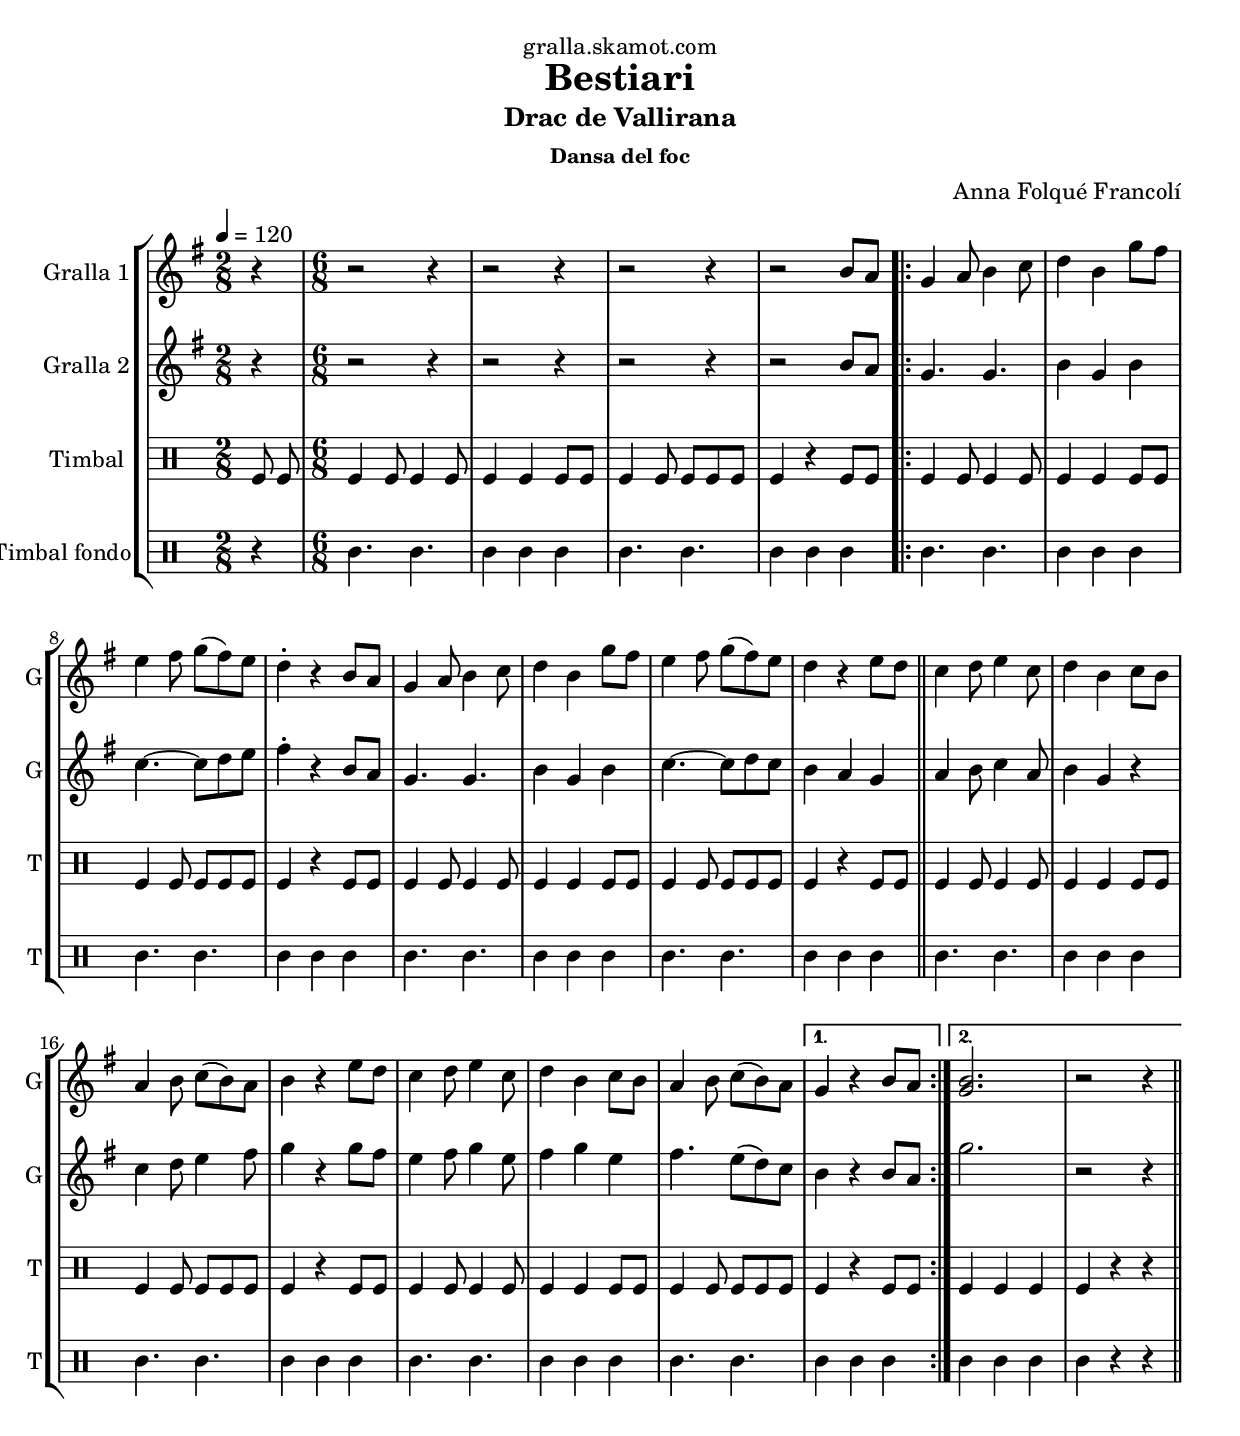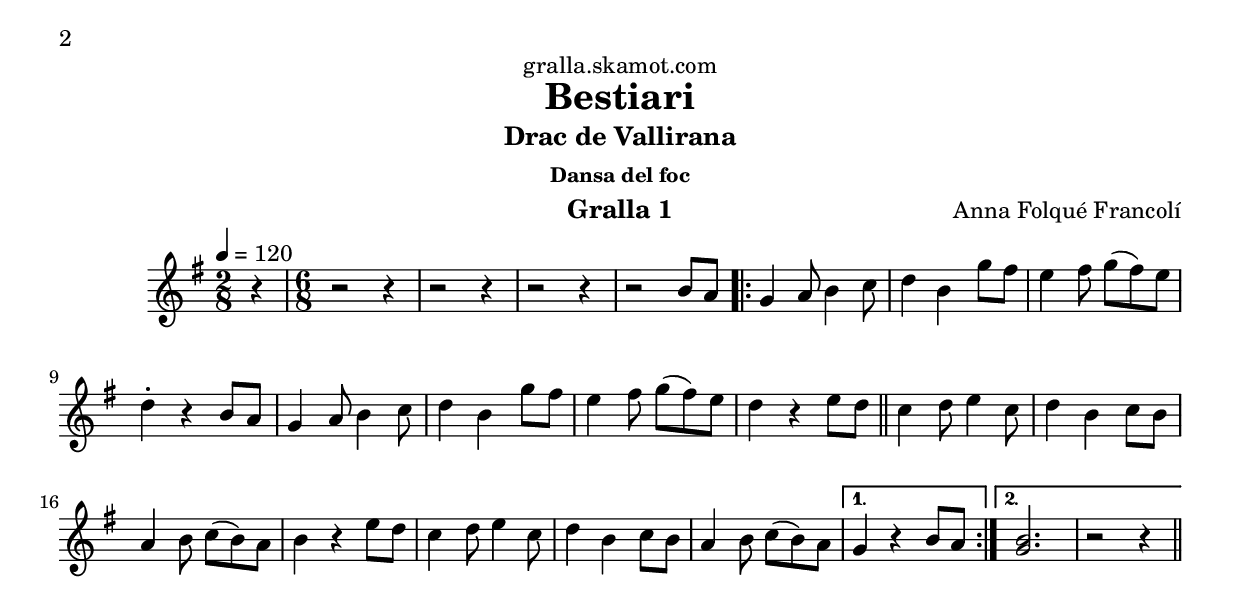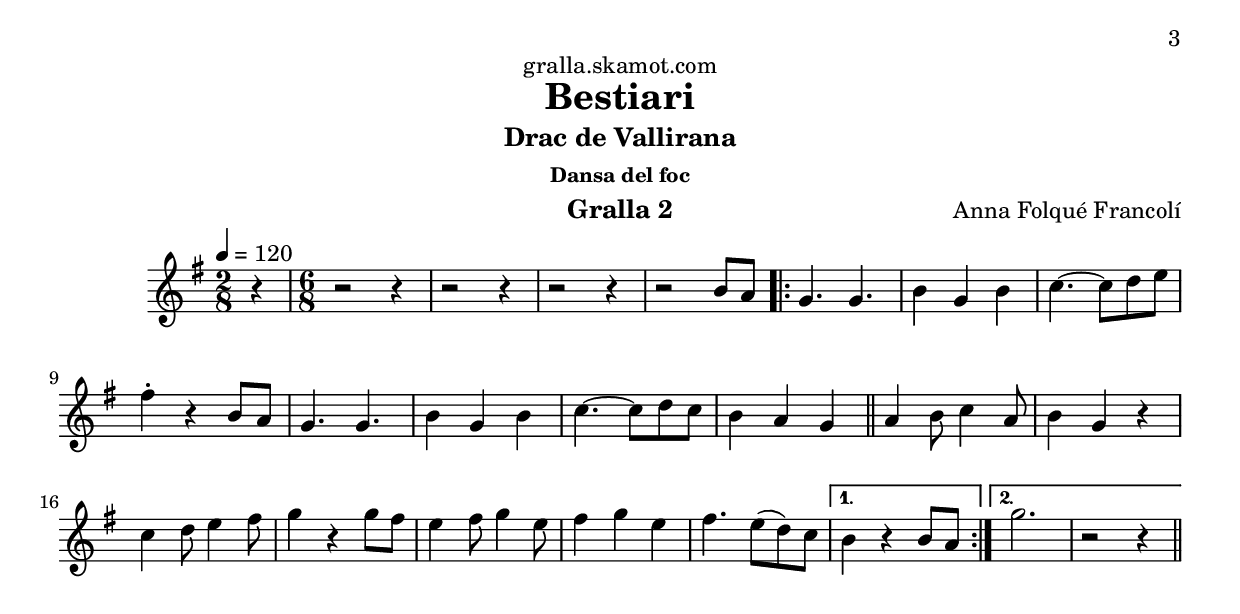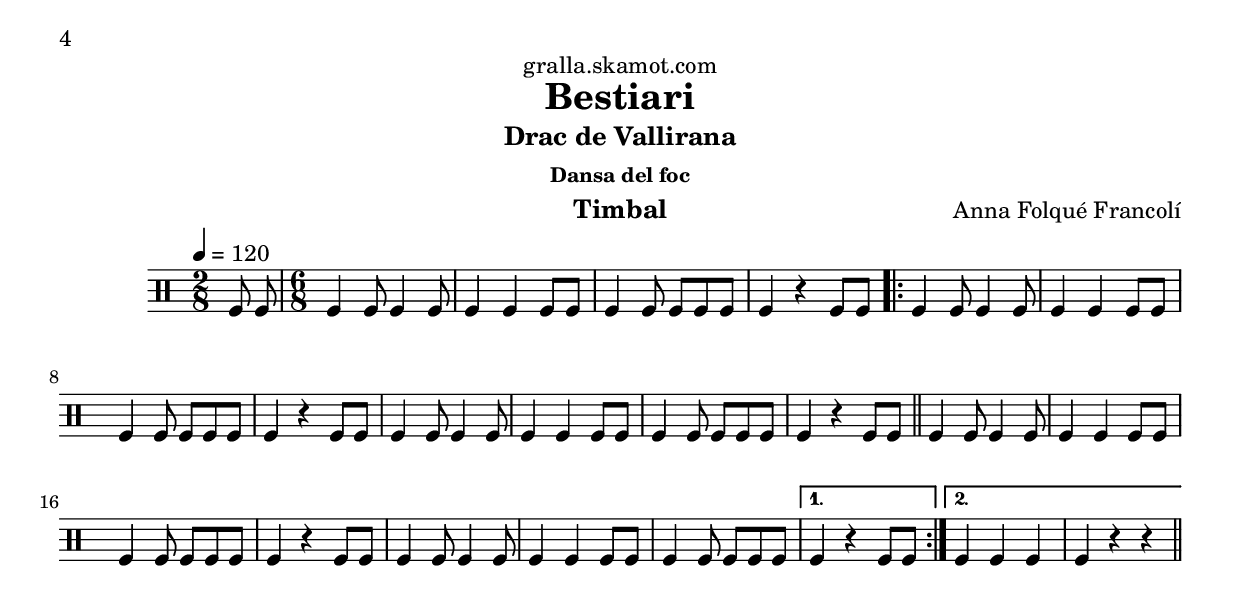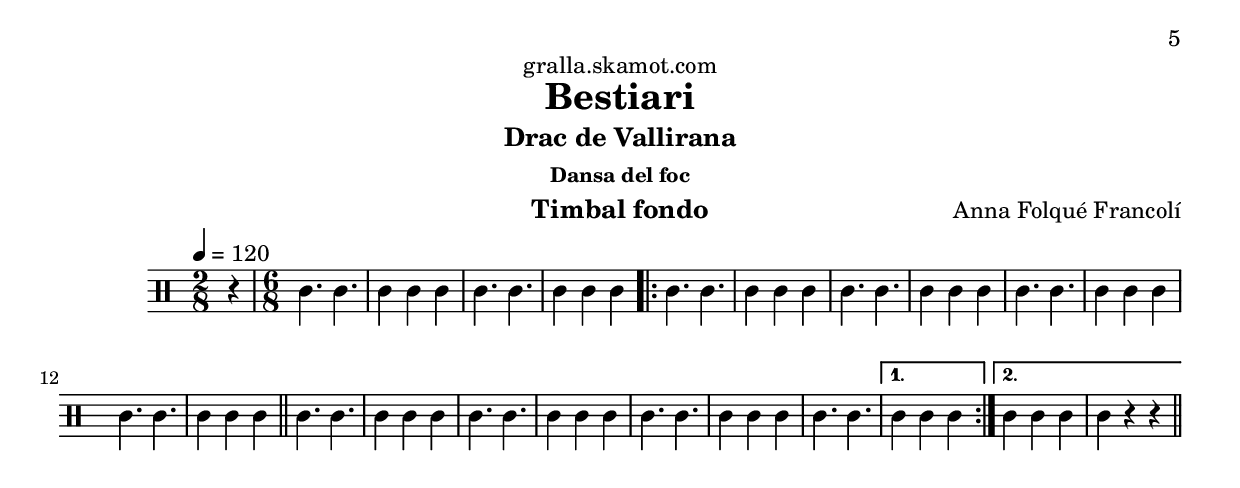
\version "2.16.2"

\header {
  dedication="gralla.skamot.com"
  title="Bestiari"
  subtitle="Drac de Vallirana"
  subsubtitle="Dansa del foc"
  poet=""
  meter=""
  piece=""
  composer="Anna Folqué Francolí"
  arranger=""
  opus=""
  instrument=""
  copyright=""
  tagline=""
}

liniaroAa =
\relative b'
{
  \tempo 4=120
  \clef treble
  \key g \major
  \time 2/8
  r4  |
  \time 6/8   r2 r4  |
  r2 r4  |
  r2 r4  |
  %05
  r2 b8 a  |
  \repeat volta 2 { g4 a8 b4 c8  |
  d4 b g'8 fis  |
  e4 fis8 g ( fis ) e  |
  d4-. r b8 a  |
  %10
  g4 a8 b4 c8  |
  d4 b g'8 fis  |
  e4 fis8 g ( fis ) e  |
  d4 r e8 d  \bar "||"
  c4 d8 e4 c8  |
  %15
  d4 b c8 b  |
  a4 b8 c ( b ) a  |
  b4 r e8 d  |
  c4 d8 e4 c8  |
  d4 b c8 b  |
  %20
  a4 b8 c ( b ) a }
  \alternative { { g4 r b8 a }
  { <g b>2.  |
  r2 r4 } } \bar "||"
}

liniaroAb =
\relative b'
{
  \tempo 4=120
  \clef treble
  \key g \major
  \time 2/8
  r4  |
  \time 6/8   r2 r4  |
  r2 r4  |
  r2 r4  |
  %05
  r2 b8 a  |
  \repeat volta 2 { g4. g  |
  b4 g b  |
  c4. ~ c8 d e  |
  fis4-. r b,8 a  |
  %10
  g4. g  |
  b4 g b  |
  c4. ~ c8 d c  |
  b4 a g  \bar "||"
  a4 b8 c4 a8  |
  %15
  b4 g r  |
  c4 d8 e4 fis8  |
  g4 r g8 fis  |
  e4 fis8 g4 e8  |
  fis4 g e  |
  %20
  fis4. e8 ( d ) c }
  \alternative { { b4 r b8 a }
  { g'2.  |
  r2 r4 } } \bar "||"
}

liniaroAc =
\drummode
{
  \tempo 4=120
  \time 2/8
  tomfl8 tomfl  |
  \time 6/8   tomfl4 tomfl8 tomfl4 tomfl8  |
  tomfl4 tomfl tomfl8 tomfl  |
  tomfl4 tomfl8 tomfl tomfl tomfl  |
  %05
  tomfl4 r tomfl8 tomfl  |
  \repeat volta 2 { tomfl4 tomfl8 tomfl4 tomfl8  |
  tomfl4 tomfl tomfl8 tomfl  |
  tomfl4 tomfl8 tomfl tomfl tomfl  |
  tomfl4 r tomfl8 tomfl  |
  %10
  tomfl4 tomfl8 tomfl4 tomfl8  |
  tomfl4 tomfl tomfl8 tomfl  |
  tomfl4 tomfl8 tomfl tomfl tomfl  |
  tomfl4 r tomfl8 tomfl  \bar "||"
  tomfl4 tomfl8 tomfl4 tomfl8  |
  %15
  tomfl4 tomfl tomfl8 tomfl  |
  tomfl4 tomfl8 tomfl tomfl tomfl  |
  tomfl4 r tomfl8 tomfl  |
  tomfl4 tomfl8 tomfl4 tomfl8  |
  tomfl4 tomfl tomfl8 tomfl  |
  %20
  tomfl4 tomfl8 tomfl tomfl tomfl }
  \alternative { { tomfl4 r tomfl8 tomfl }
  { tomfl4 tomfl tomfl  |
  tomfl4 r r } } \bar "||"
}

liniaroAd =
\drummode
{
  \tempo 4=120
  \time 2/8
  r4  |
  \time 6/8   tomml4. tomml  |
  tomml4 tomml tomml  |
  tomml4. tomml  |
  %05
  tomml4 tomml tomml  |
  \repeat volta 2 { tomml4. tomml  |
  tomml4 tomml tomml  |
  tomml4. tomml  |
  tomml4 tomml tomml  |
  %10
  tomml4. tomml  |
  tomml4 tomml tomml  |
  tomml4. tomml  |
  tomml4 tomml tomml  \bar "||"
  tomml4. tomml  |
  %15
  tomml4 tomml tomml  |
  tomml4. tomml  |
  tomml4 tomml tomml  |
  tomml4. tomml  |
  tomml4 tomml tomml  |
  %20
  tomml4. tomml }
  \alternative { { tomml4 tomml tomml }
  { tomml4 tomml tomml  |
  tomml4 r r } } \bar "||"
}

\bookpart {
  \score {
    \new StaffGroup {
      \override Score.RehearsalMark #'self-alignment-X = #LEFT
      <<
        \new Staff \with {instrumentName = #"Gralla 1" shortInstrumentName = #"G"} \liniaroAa
        \new Staff \with {instrumentName = #"Gralla 2" shortInstrumentName = #"G"} \liniaroAb
        \new DrumStaff \with {instrumentName = #"Timbal" shortInstrumentName = #"T"} \liniaroAc
        \new DrumStaff \with {instrumentName = #"Timbal fondo" shortInstrumentName = #"T"} \liniaroAd
      >>
    }
    \layout {}
  }
  \score { \unfoldRepeats
    \new StaffGroup {
      \override Score.RehearsalMark #'self-alignment-X = #LEFT
      <<
        \new Staff \with {instrumentName = #"Gralla 1" shortInstrumentName = #"G"} \liniaroAa
        \new Staff \with {instrumentName = #"Gralla 2" shortInstrumentName = #"G"} \liniaroAb
        \new DrumStaff \with {instrumentName = #"Timbal" shortInstrumentName = #"T"} \liniaroAc
        \new DrumStaff \with {instrumentName = #"Timbal fondo" shortInstrumentName = #"T"} \liniaroAd
      >>
    }
    \midi {
      \set Staff.midiInstrument = "oboe"
      \set DrumStaff.midiInstrument = "drums"
    }
  }
}

\bookpart {
  \header {instrument="Gralla 1"}
  \score {
    \new StaffGroup {
      \override Score.RehearsalMark #'self-alignment-X = #LEFT
      <<
        \new Staff \liniaroAa
      >>
    }
    \layout {}
  }
  \score { \unfoldRepeats
    \new StaffGroup {
      \override Score.RehearsalMark #'self-alignment-X = #LEFT
      <<
        \new Staff \liniaroAa
      >>
    }
    \midi {
      \set Staff.midiInstrument = "oboe"
      \set DrumStaff.midiInstrument = "drums"
    }
  }
}

\bookpart {
  \header {instrument="Gralla 2"}
  \score {
    \new StaffGroup {
      \override Score.RehearsalMark #'self-alignment-X = #LEFT
      <<
        \new Staff \liniaroAb
      >>
    }
    \layout {}
  }
  \score { \unfoldRepeats
    \new StaffGroup {
      \override Score.RehearsalMark #'self-alignment-X = #LEFT
      <<
        \new Staff \liniaroAb
      >>
    }
    \midi {
      \set Staff.midiInstrument = "oboe"
      \set DrumStaff.midiInstrument = "drums"
    }
  }
}

\bookpart {
  \header {instrument="Timbal"}
  \score {
    \new StaffGroup {
      \override Score.RehearsalMark #'self-alignment-X = #LEFT
      <<
        \new DrumStaff \liniaroAc
      >>
    }
    \layout {}
  }
  \score { \unfoldRepeats
    \new StaffGroup {
      \override Score.RehearsalMark #'self-alignment-X = #LEFT
      <<
        \new DrumStaff \liniaroAc
      >>
    }
    \midi {
      \set Staff.midiInstrument = "oboe"
      \set DrumStaff.midiInstrument = "drums"
    }
  }
}

\bookpart {
  \header {instrument="Timbal fondo"}
  \score {
    \new StaffGroup {
      \override Score.RehearsalMark #'self-alignment-X = #LEFT
      <<
        \new DrumStaff \liniaroAd
      >>
    }
    \layout {}
  }
  \score { \unfoldRepeats
    \new StaffGroup {
      \override Score.RehearsalMark #'self-alignment-X = #LEFT
      <<
        \new DrumStaff \liniaroAd
      >>
    }
    \midi {
      \set Staff.midiInstrument = "oboe"
      \set DrumStaff.midiInstrument = "drums"
    }
  }
}

